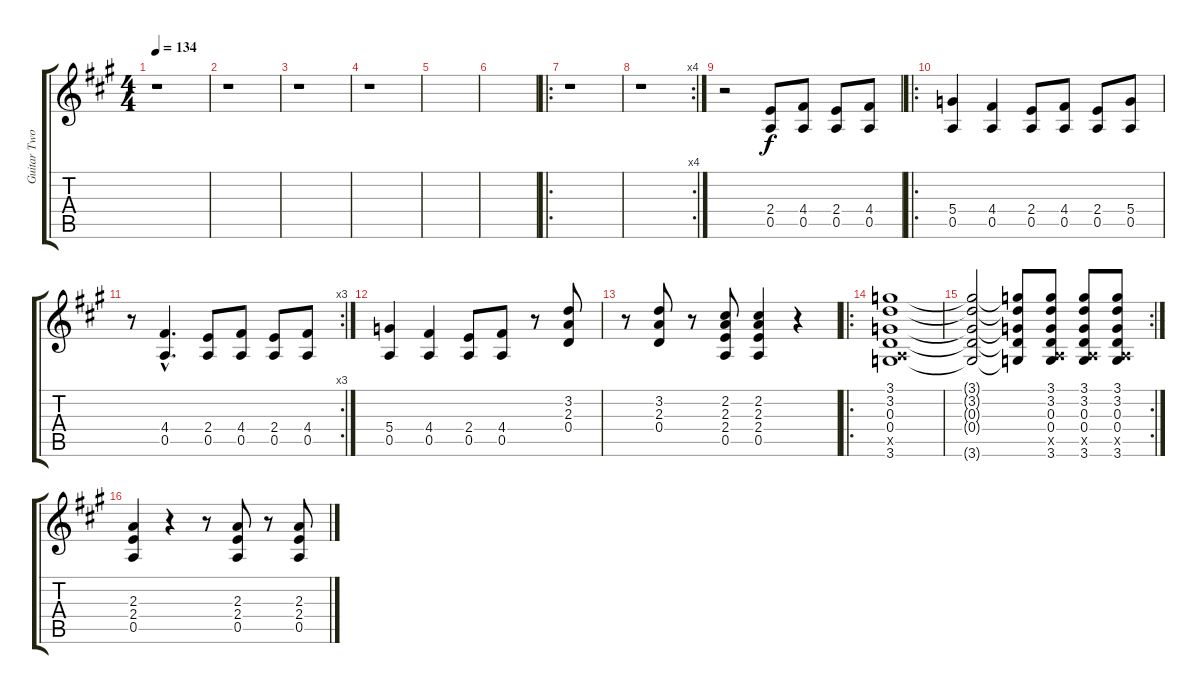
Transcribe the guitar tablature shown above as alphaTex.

\track ("Guitar Two" "Guitar Two") {instrument distortionguitar}
\staff {score tabs}
\tuning (E4 B3 G3 D3 A2 E2) {hide}
\ts (4 4)
\tempo 134
\clef g2
\ks a
r.1{dy f instrument distortionguitar} |
r.1 |
r.1 |
r.1 |
|
|
\ro
r.1 |
\rc 4
r.1 |
r.2 (2.4 0.5).8 (4.4 0.5).8 (2.4 0.5).8 (4.4 0.5).8 |
\ro
(5.4 0.5).4 (4.4 0.5).4 (2.4 0.5).8 (4.4 0.5).8 (2.4 0.5).8 (5.4 0.5).8 |
\rc 3
r.8 (4.4{hac} 0.5{hac}).4{d} (2.4 0.5).8 (4.4 0.5).8 (2.4 0.5).8 (4.4 0.5).8 |
(5.4 0.5).4 (4.4 0.5).4 (2.4 0.5).8 (4.4 0.5).8 r.8 (3.2 2.3 0.4).8 |
r.8 (3.2 2.3 0.4).8 r.8 (2.2 2.3 2.4 0.5).8 (2.2 2.3 2.4 0.5).4 r.4 |
\ro
(3.1 3.2 0.3 0.4 0.5{x} 3.6).1 |
\rc 2
(3.1{t} 3.2{t} 0.3{t} 0.4{t} 3.6{t}).2 (3.1{t} 3.2{t} 0.3{t} 0.4{t} 3.6{t}).8 (3.1 3.2 0.3 0.4 0.5{x} 3.6).8 (3.1 3.2 0.3 0.4 0.5{x} 3.6).8 (3.1 3.2 0.3 0.4 0.5{x} 3.6).8 |
(2.3 2.4 0.5).4 r.4 r.8 (2.3 2.4 0.5).8 r.8 (2.3 2.4 0.5).8
